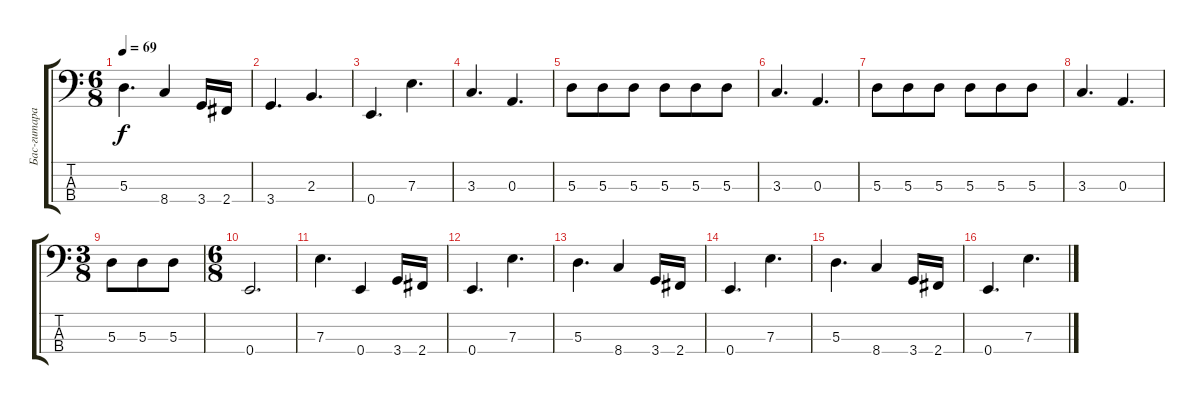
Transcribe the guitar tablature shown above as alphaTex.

\track ("Бас-гитара" "Бас-гитара") {instrument electricbassfinger}
\staff {score tabs}
\tuning (G2 D2 A1 E1) {hide}
\ts (6 8)
\tempo 69
\clef f4
\ks c
5.3.4{d dy f} 8.4.4 3.4.16 2.4.16 |
3.4.4{d} 2.3.4{d} |
0.4.4{d} 7.3.4{d} |
3.3.4{d} 0.3.4{d} |
5.3.8 5.3.8 5.3.8 5.3.8 5.3.8 5.3.8 |
3.3.4{d} 0.3.4{d} |
5.3.8 5.3.8 5.3.8 5.3.8 5.3.8 5.3.8 |
3.3.4{d} 0.3.4{d} |
\ts (3 8)
5.3.8 5.3.8 5.3.8 |
\ts (6 8)
0.4.2{d} |
7.3.4{d} 0.4.4 3.4.16 2.4.16 |
0.4.4{d} 7.3.4{d} |
5.3.4{d} 8.4.4 3.4.16 2.4.16 |
0.4.4{d} 7.3.4{d} |
5.3.4{d} 8.4.4 3.4.16 2.4.16 |
0.4.4{d} 7.3.4{d}
